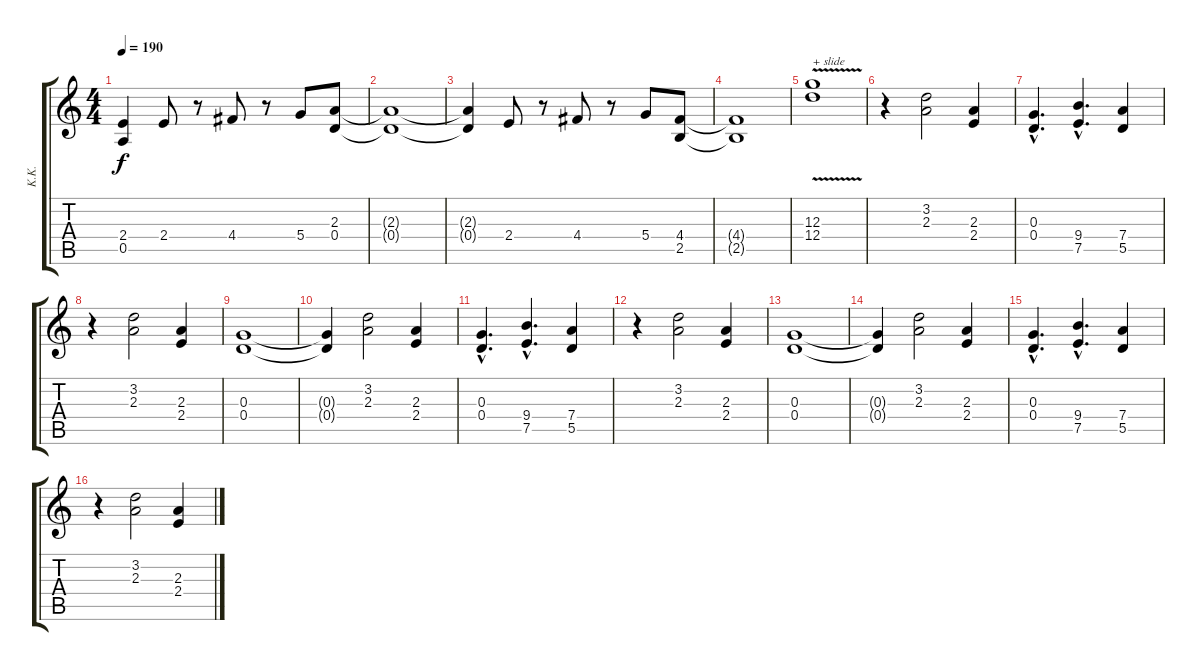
\track ("K.K." "K.K.") {instrument distortionguitar}
\staff {score tabs}
\tuning (E4 B3 G3 D3 A2 E2) {hide}
\ts (4 4)
\tempo 190
\clef g2
\ks c
(2.4{t} 0.5{t}).4{dy f} 2.4.8 r.8 4.4.8 r.8 5.4.8 (2.3 0.4).8 |
(2.3{t} 0.4{t}).1 |
(2.3{t} 0.4{t}).4 2.4.8 r.8 4.4.8 r.8 5.4.8 (4.4 2.5).8 |
(4.4{t} 2.5{t}).1 |
(12.3{v} 12.4{v}).1{txt "+ slide"} |
r.4 (3.2 2.3).2 (2.3 2.4).4 |
(0.3{hac} 0.4{hac}).4{d} (9.4{hac} 7.5{hac}).4{d} (7.4 5.5).4 |
r.4 (3.2 2.3).2 (2.3 2.4).4 |
(0.3 0.4).1 |
(0.3{t} 0.4{t}).4 (3.2 2.3).2 (2.3 2.4).4 |
(0.3{hac} 0.4{hac}).4{d} (9.4{hac} 7.5{hac}).4{d} (7.4 5.5).4 |
r.4 (3.2 2.3).2 (2.3 2.4).4 |
(0.3 0.4).1 |
(0.3{t} 0.4{t}).4 (3.2 2.3).2 (2.3 2.4).4 |
(0.3{hac} 0.4{hac}).4{d} (9.4{hac} 7.5{hac}).4{d} (7.4 5.5).4 |
r.4 (3.2 2.3).2 (2.3 2.4).4
